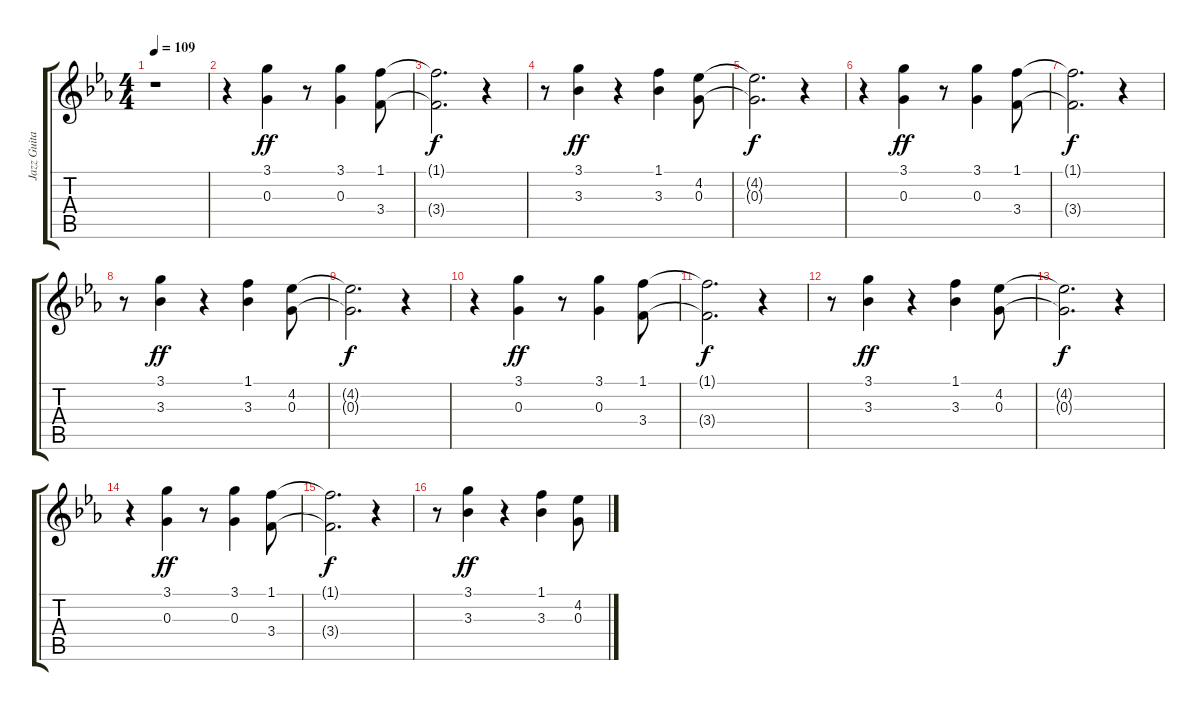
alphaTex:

\track ("Jazz Guitar" "Jazz Guita") {instrument electricguitarclean}
\staff {score tabs}
\tuning (E4 B3 G3 D3 A2 E2) {hide}
\ts (4 4)
\tempo 109
\clef g2
\ks eb
r.1{dy f} |
r.4 (3.1 0.3).4{dy ff} r.8 (3.1 0.3).4 (1.1 3.4).8 |
(1.1{t} 3.4{t}).2{d dy f} r.4 |
r.8 (3.1 3.3).4{dy ff} r.4 (1.1 3.3).4 (4.2 0.3).8 |
(4.2{t} 0.3{t}).2{d dy f} r.4 |
r.4 (3.1 0.3).4{dy ff} r.8 (3.1 0.3).4 (1.1 3.4).8 |
(1.1{t} 3.4{t}).2{d dy f} r.4 |
r.8 (3.1 3.3).4{dy ff} r.4 (1.1 3.3).4 (4.2 0.3).8 |
(4.2{t} 0.3{t}).2{d dy f} r.4 |
r.4 (3.1 0.3).4{dy ff} r.8 (3.1 0.3).4 (1.1 3.4).8 |
(1.1{t} 3.4{t}).2{d dy f} r.4 |
r.8 (3.1 3.3).4{dy ff} r.4 (1.1 3.3).4 (4.2 0.3).8 |
(4.2{t} 0.3{t}).2{d dy f} r.4 |
r.4 (3.1 0.3).4{dy ff} r.8 (3.1 0.3).4 (1.1 3.4).8 |
(1.1{t} 3.4{t}).2{d dy f} r.4 |
r.8 (3.1 3.3).4{dy ff} r.4 (1.1 3.3).4 (4.2 0.3).8
